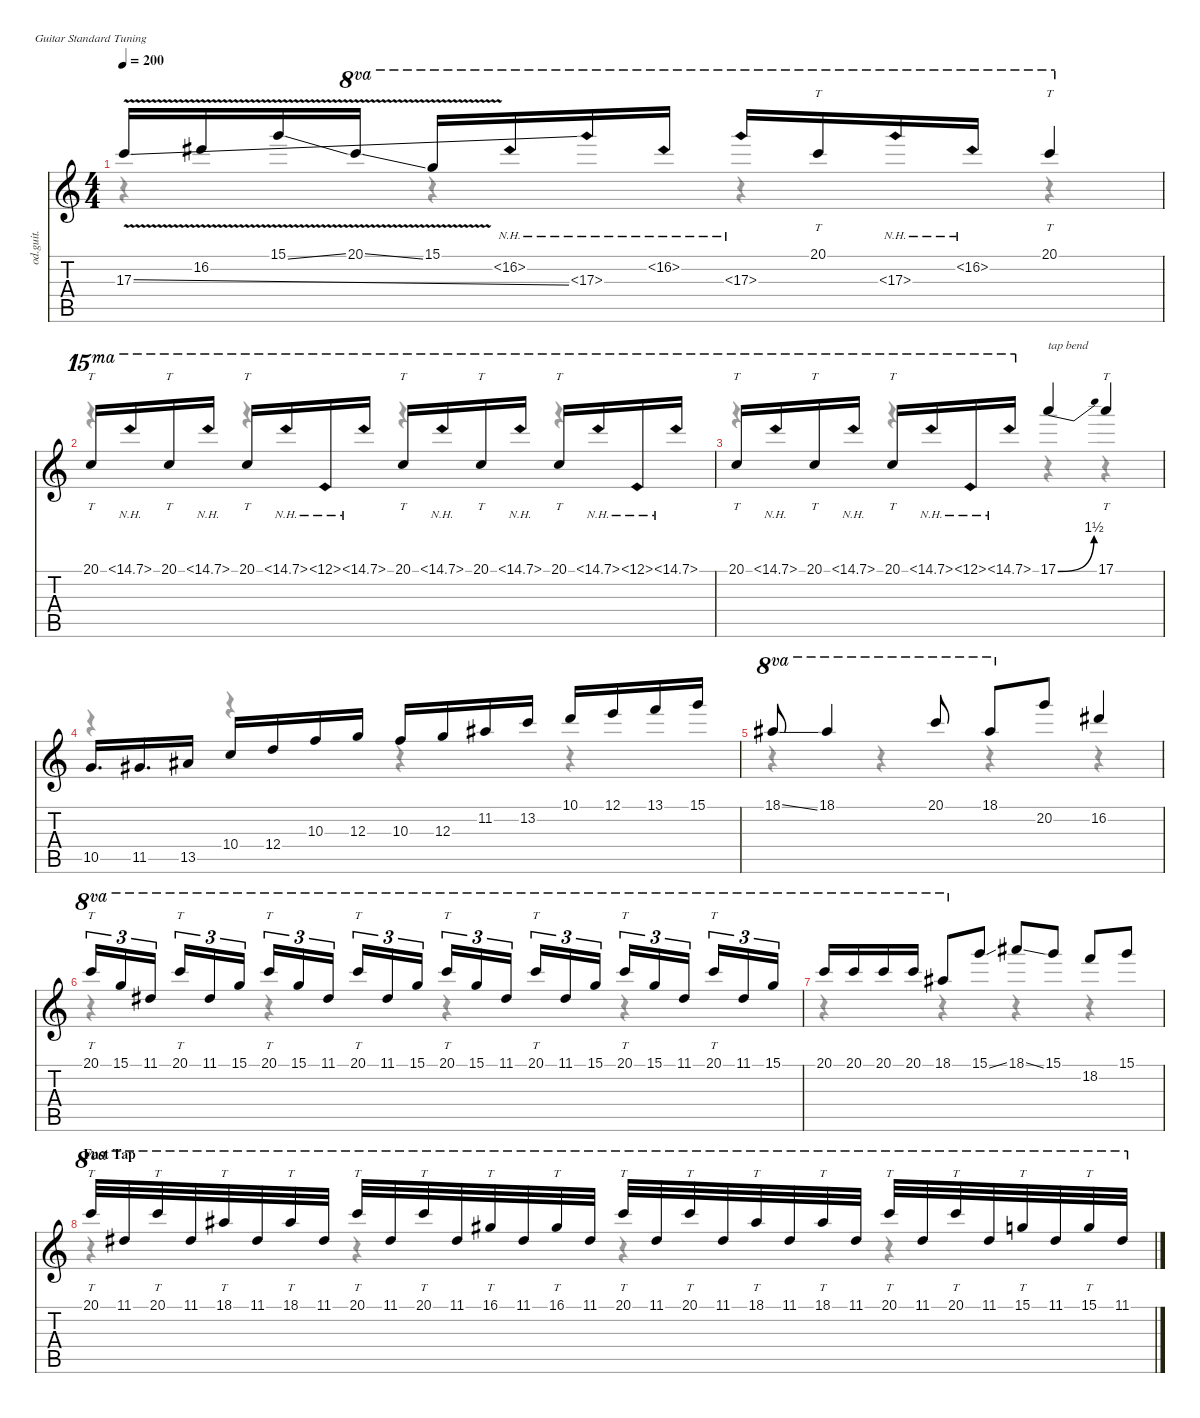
\hideDynamics
\bracketExtendMode nobrackets
\otherSystemsTrackNameOrientation horizontal
\track ("Lead 1" "od.guit.") {instrument overdrivenguitar}
\staff {score tabs}
\tuning (E4 B3 G3 D3 A2 E2)
\voice
\ts (4 4)
\scale
0.980336
\tempo 200
\accidentals auto
\clef g2
\ottava regular
\simile none
\ks c
17.3{v ss}.16{dy f beam Up} 16.2{v acc #}.16{beam Up} 15.1{v ss}.16{beam Up} 20.1{v ss}.16{ot 8va beam Up} 15.1{v}.16{ot 8va beam Up} 16.2{nh acc #}.16{ot 8va beam Up} 17.3{nh}.16{ot 8va beam Up} 16.2{nh acc #}.16{ot 8va beam Up} 17.3{nh}.16{ot 8va beam Up} 20.1.16{tt ot 8va beam Up} 17.3{nh}.16{ot 8va beam Up} 16.2{nh acc #}.16{ot 8va beam Up} 20.1.4{tt ot 8va beam Up} |
\scale
0.990143 20.1.16{tt ot 15ma beam Up} 15.1{nh}.16{ot 15ma beam Up} 20.1.16{tt ot 15ma beam Up} 15.1{nh}.16{ot 15ma beam Up} 20.1.16{tt ot 15ma beam Up} 15.1{nh}.16{ot 15ma beam Up} 13.1{nh}.16{ot 15ma beam Up} 15.1{nh}.16{ot 15ma beam Up} 20.1.16{tt ot 15ma beam Up} 15.1{nh}.16{ot 15ma beam Up} 20.1.16{tt ot 15ma beam Up} 15.1{nh}.16{ot 15ma beam Up} 20.1.16{tt ot 15ma beam Up} 15.1{nh}.16{ot 15ma beam Up} 13.1{nh}.16{ot 15ma beam Up} 15.1{nh}.16{ot 15ma beam Up} |
\scale
1.04918 20.1.16{tt ot 15ma beam Up} 15.1{nh}.16{ot 15ma beam Up} 20.1.16{tt ot 15ma beam Up} 15.1{nh}.16{ot 15ma beam Up} 20.1.16{tt ot 15ma beam Up} 15.1{nh}.16{ot 15ma beam Up} 13.1{nh}.16{ot 15ma beam Up} 15.1{nh}.16{ot 15ma beam Up} 17.1{be (bend 0 0 15 6)}.4{txt "tap bend" beam Up} 17.1.4{tt beam Up} |
\scale
0.980336 10.5.16{d beam Up} 11.5{acc #}.16{d beam Up} 13.5{acc #}.16{beam Up} 10.4.16{beam Up} 12.4.16{beam Up} 10.3.16{beam Up} 12.3.16{beam Up} 10.3.16{beam Up} 12.3.16{beam Up} 11.2{acc #}.16{beam Up} 13.2.16{beam Up} 10.1.16{beam Up} 12.1.16{beam Up} 13.1.16{beam Up} 15.1.16{beam Up} |
\scale
0.980336 18.1{ss acc #}.8{ot 8va beam Up} 18.1{acc #}.4{ot 8va beam Up} 20.1.8{ot 8va beam Up} 18.1{acc #}.8{ot 8va beam Up} 20.2.8{beam Up} 16.2{acc #}.4{beam Up} |
\scale
0.990143 20.1.16{tt tu (3 2) ot 8va dy ff beam Up} 15.1.16{tu (3 2) ot 8va dy f beam Up} 11.1{acc #}.16{tu (3 2) ot 8va beam Up} 20.1.16{tt tu (3 2) ot 8va dy ff beam Up} 11.1{acc #}.16{tu (3 2) ot 8va dy f beam Up} 15.1.16{tu (3 2) ot 8va beam Up} 20.1.16{tt tu (3 2) ot 8va dy ff beam Up} 15.1.16{tu (3 2) ot 8va dy f beam Up} 11.1{acc #}.16{tu (3 2) ot 8va beam Up} 20.1.16{tt tu (3 2) ot 8va dy ff beam Up} 11.1{acc #}.16{tu (3 2) ot 8va dy f beam Up} 15.1.16{tu (3 2) ot 8va beam Up} 20.1.16{tt tu (3 2) ot 8va dy ff beam Up} 15.1.16{tu (3 2) ot 8va dy f beam Up} 11.1{acc #}.16{tu (3 2) ot 8va beam Up} 20.1.16{tt tu (3 2) ot 8va dy ff beam Up} 11.1{acc #}.16{tu (3 2) ot 8va dy f beam Up} 15.1.16{tu (3 2) ot 8va beam Up} 20.1.16{tt tu (3 2) ot 8va dy ff beam Up} 15.1.16{tu (3 2) ot 8va dy f beam Up} 11.1{acc #}.16{tu (3 2) ot 8va beam Up} 20.1.16{tt tu (3 2) ot 8va dy ff beam Up} 11.1{acc #}.16{tu (3 2) ot 8va dy f beam Up} 15.1.16{tu (3 2) ot 8va beam Up} |
\scale
1.05781 20.1.16{ot 8va beam Up} 20.1.16{ot 8va beam Up} 20.1.16{ot 8va beam Up} 20.1.16{ot 8va beam Up} 18.1{acc #}.8{ot 8va beam Up} 15.1{ss}.8{beam Up} 18.1{ss acc #}.8{beam Up} 15.1.8{beam Up} 18.2.8{beam Up} 15.1.8{beam Up} |
\section ("" "Fast Tap")
\scale
0.980728 20.1.32{tt ot 8va beam Up} 11.1{acc #}.32{ot 8va beam Up} 20.1.32{tt ot 8va beam Up} 11.1{acc #}.32{ot 8va beam Up} 18.1{acc #}.32{tt ot 8va beam Up} 11.1{acc #}.32{ot 8va beam Up} 18.1{acc #}.32{tt ot 8va beam Up} 11.1{acc #}.32{ot 8va beam Up} 20.1.32{tt ot 8va beam Up} 11.1{acc #}.32{ot 8va beam Up} 20.1.32{tt ot 8va beam Up} 11.1{acc #}.32{ot 8va beam Up} 16.1{acc #}.32{tt ot 8va beam Up} 11.1{acc #}.32{ot 8va beam Up} 16.1{acc #}.32{tt ot 8va beam Up} 11.1{acc #}.32{ot 8va beam Up} 20.1.32{tt ot 8va beam Up} 11.1{acc #}.32{ot 8va beam Up} 20.1.32{tt ot 8va beam Up} 11.1{acc #}.32{ot 8va beam Up} 18.1{acc #}.32{tt ot 8va beam Up} 11.1{acc #}.32{ot 8va beam Up} 18.1{acc #}.32{tt ot 8va beam Up} 11.1{acc #}.32{ot 8va beam Up} 20.1.32{tt ot 8va beam Up} 11.1{acc #}.32{ot 8va beam Up} 20.1.32{tt ot 8va beam Up} 11.1{acc #}.32{ot 8va beam Up} 15.1.32{tt ot 8va beam Up} 11.1{acc #}.32{ot 8va beam Up} 15.1.32{tt ot 8va beam Up} 11.1{acc #}.32{ot 8va beam Up}
\voice
\clef g2
\ottava regular
\simile none
\ks c
r.4{dy mf beam Down} r.4{beam Down} r.4{beam Down} r.4{beam Down} |
r.4{beam Down} r.4{beam Down} r.4{beam Down} r.4{beam Down} |
r.4{beam Down} r.4{beam Down} r.4{beam Down} r.4{beam Down} |
r.4{beam Down} r.4{beam Down} r.4{beam Down} r.4{beam Down} |
r.4{beam Down} r.4{beam Down} r.4{beam Down} r.4{beam Down} |
r.4{beam Down} r.4{beam Down} r.4{beam Down} r.4{beam Down} |
r.4{beam Down} r.4{beam Down} r.4{beam Down} r.4{beam Down} |
r.4{beam Down} r.4{beam Down} r.4{beam Down} r.4{beam Down}
